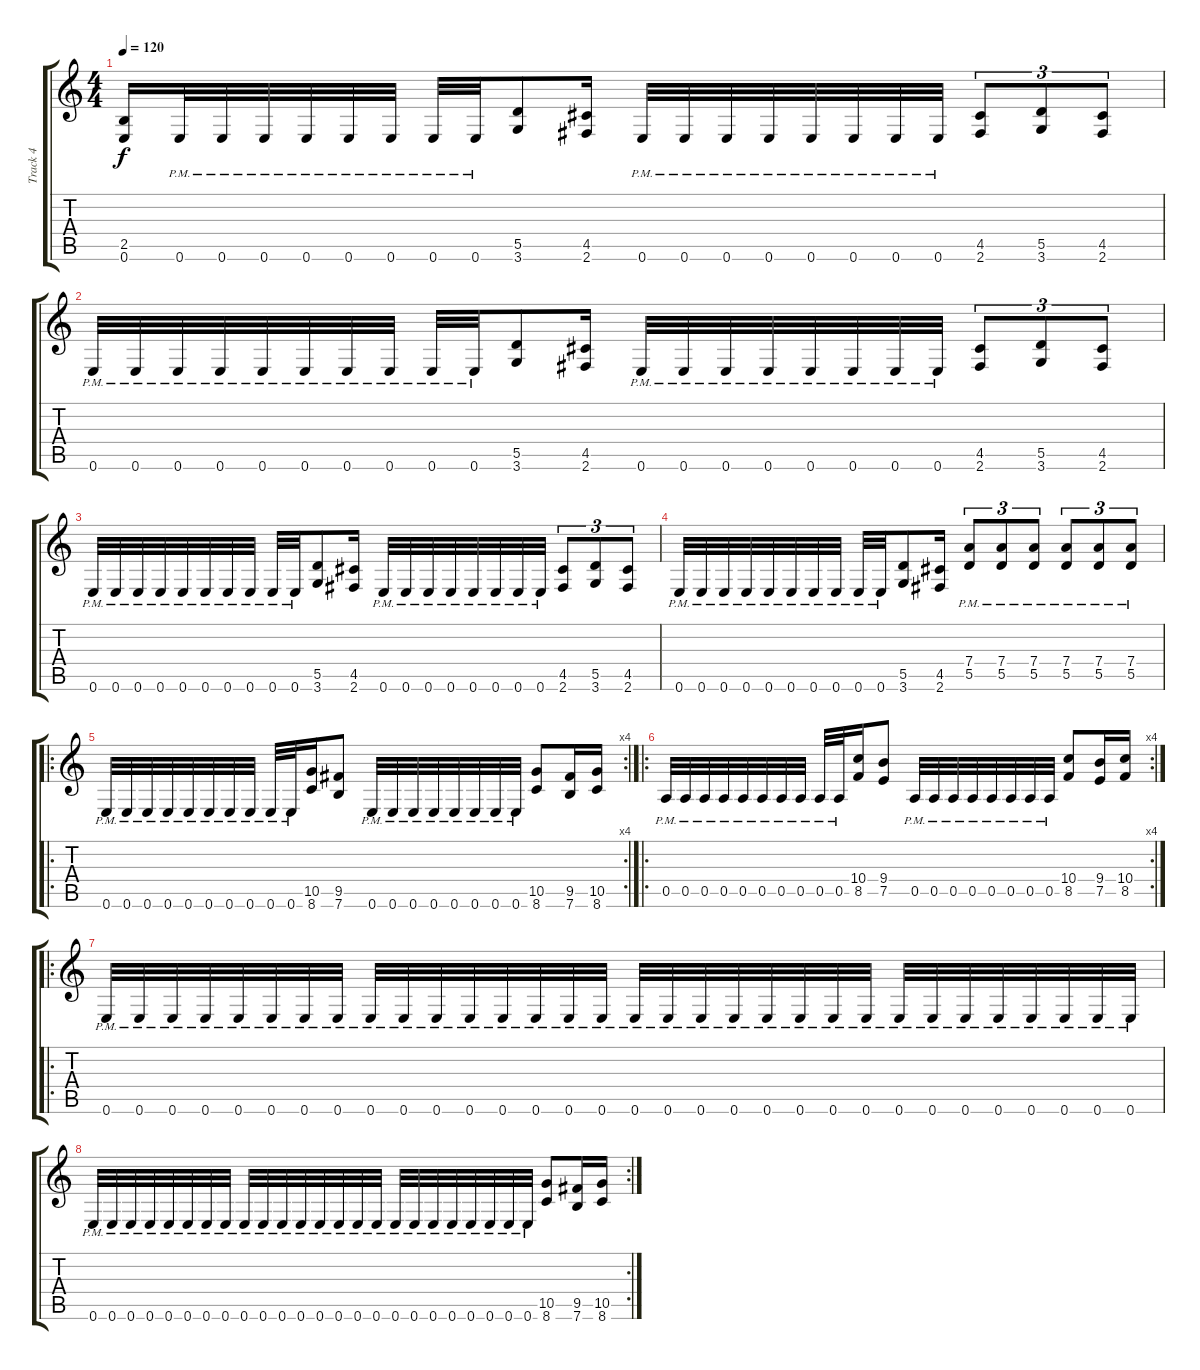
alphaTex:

\track ("Track 4" "Track 4") {instrument distortionguitar}
\staff {score tabs}
\tuning (E4 B3 G3 D3 A2 E2) {hide}
\ts (4 4)
\tempo 120
\clef g2
\ks c
(2.5 0.6).16{dy f} 0.6{pm}.32 0.6{pm}.32 0.6{pm}.32 0.6{pm}.32 0.6{pm}.32 0.6{pm}.32 0.6{pm}.32 0.6{pm}.32 (5.5 3.6).8 (4.5 2.6).16 0.6{pm}.32 0.6{pm}.32 0.6{pm}.32 0.6{pm}.32 0.6{pm}.32 0.6{pm}.32 0.6{pm}.32 0.6{pm}.32 (4.5 2.6).8{tu (3 2)} (5.5 3.6).8{tu (3 2)} (4.5 2.6).8{tu (3 2)} |
0.6{pm}.32 0.6{pm}.32 0.6{pm}.32 0.6{pm}.32 0.6{pm}.32 0.6{pm}.32 0.6{pm}.32 0.6{pm}.32 0.6{pm}.32 0.6{pm}.32 (5.5 3.6).8 (4.5 2.6).16 0.6{pm}.32 0.6{pm}.32 0.6{pm}.32 0.6{pm}.32 0.6{pm}.32 0.6{pm}.32 0.6{pm}.32 0.6{pm}.32 (4.5 2.6).8{tu (3 2)} (5.5 3.6).8{tu (3 2)} (4.5 2.6).8{tu (3 2)} |
0.6{pm}.32 0.6{pm}.32 0.6{pm}.32 0.6{pm}.32 0.6{pm}.32 0.6{pm}.32 0.6{pm}.32 0.6{pm}.32 0.6{pm}.32 0.6{pm}.32 (5.5 3.6).8 (4.5 2.6).16 0.6{pm}.32 0.6{pm}.32 0.6{pm}.32 0.6{pm}.32 0.6{pm}.32 0.6{pm}.32 0.6{pm}.32 0.6{pm}.32 (4.5 2.6).8{tu (3 2)} (5.5 3.6).8{tu (3 2)} (4.5 2.6).8{tu (3 2)} |
0.6{pm}.32 0.6{pm}.32 0.6{pm}.32 0.6{pm}.32 0.6{pm}.32 0.6{pm}.32 0.6{pm}.32 0.6{pm}.32 0.6{pm}.32 0.6{pm}.32 (5.5 3.6).8 (4.5 2.6).16 (7.4{pm} 5.5{pm}).8{tu (3 2)} (7.4{pm} 5.5{pm}).8{tu (3 2)} (7.4{pm} 5.5{pm}).8{tu (3 2)} (7.4{pm} 5.5{pm}).8{tu (3 2)} (7.4{pm} 5.5{pm}).8{tu (3 2)} (7.4{pm} 5.5{pm}).8{tu (3 2)} |
\ro
\rc 4
0.6{pm}.32 0.6{pm}.32 0.6{pm}.32 0.6{pm}.32 0.6{pm}.32 0.6{pm}.32 0.6{pm}.32 0.6{pm}.32 0.6{pm}.32 0.6{pm}.32 (10.5 8.6).16 (9.5 7.6).8 0.6{pm}.32 0.6{pm}.32 0.6{pm}.32 0.6{pm}.32 0.6{pm}.32 0.6{pm}.32 0.6{pm}.32 0.6{pm}.32 (10.5 8.6).8 (9.5 7.6).16 (10.5 8.6).16 |
\ro
\rc 4
0.5{pm}.32 0.5{pm}.32 0.5{pm}.32 0.5{pm}.32 0.5{pm}.32 0.5{pm}.32 0.5{pm}.32 0.5{pm}.32 0.5{pm}.32 0.5{pm}.32 (10.4 8.5).16 (9.4 7.5).8 0.5{pm}.32 0.5{pm}.32 0.5{pm}.32 0.5{pm}.32 0.5{pm}.32 0.5{pm}.32 0.5{pm}.32 0.5{pm}.32 (10.4 8.5).8 (9.4 7.5).16 (10.4 8.5).16 |
\ro
0.6{pm}.32 0.6{pm}.32 0.6{pm}.32 0.6{pm}.32 0.6{pm}.32 0.6{pm}.32 0.6{pm}.32 0.6{pm}.32 0.6{pm}.32 0.6{pm}.32 0.6{pm}.32 0.6{pm}.32 0.6{pm}.32 0.6{pm}.32 0.6{pm}.32 0.6{pm}.32 0.6{pm}.32 0.6{pm}.32 0.6{pm}.32 0.6{pm}.32 0.6{pm}.32 0.6{pm}.32 0.6{pm}.32 0.6{pm}.32 0.6{pm}.32 0.6{pm}.32 0.6{pm}.32 0.6{pm}.32 0.6{pm}.32 0.6{pm}.32 0.6{pm}.32 0.6{pm}.32 |
\rc 2
0.6{pm}.32 0.6{pm}.32 0.6{pm}.32 0.6{pm}.32 0.6{pm}.32 0.6{pm}.32 0.6{pm}.32 0.6{pm}.32 0.6{pm}.32 0.6{pm}.32 0.6{pm}.32 0.6{pm}.32 0.6{pm}.32 0.6{pm}.32 0.6{pm}.32 0.6{pm}.32 0.6{pm}.32 0.6{pm}.32 0.6{pm}.32 0.6{pm}.32 0.6{pm}.32 0.6{pm}.32 0.6{pm}.32 0.6{pm}.32 (10.5 8.6).8 (9.5 7.6).16 (10.5 8.6).16
